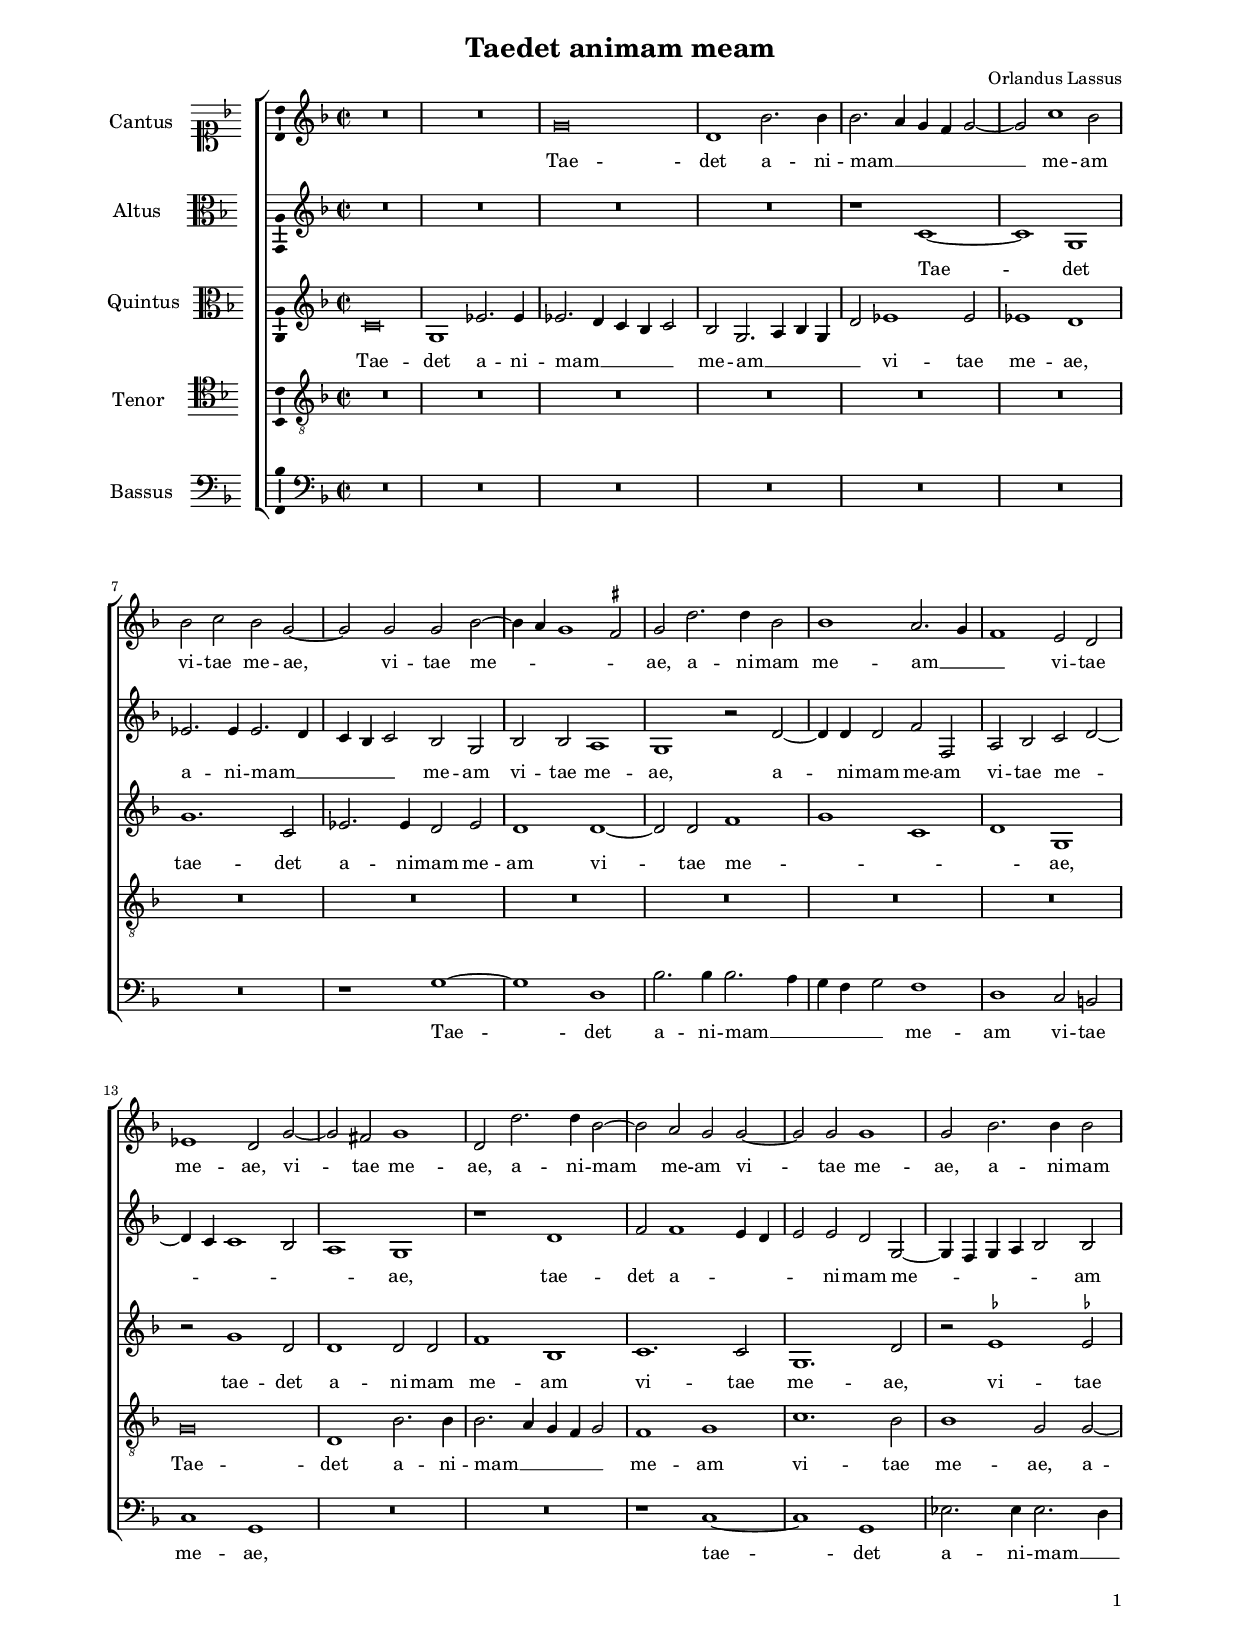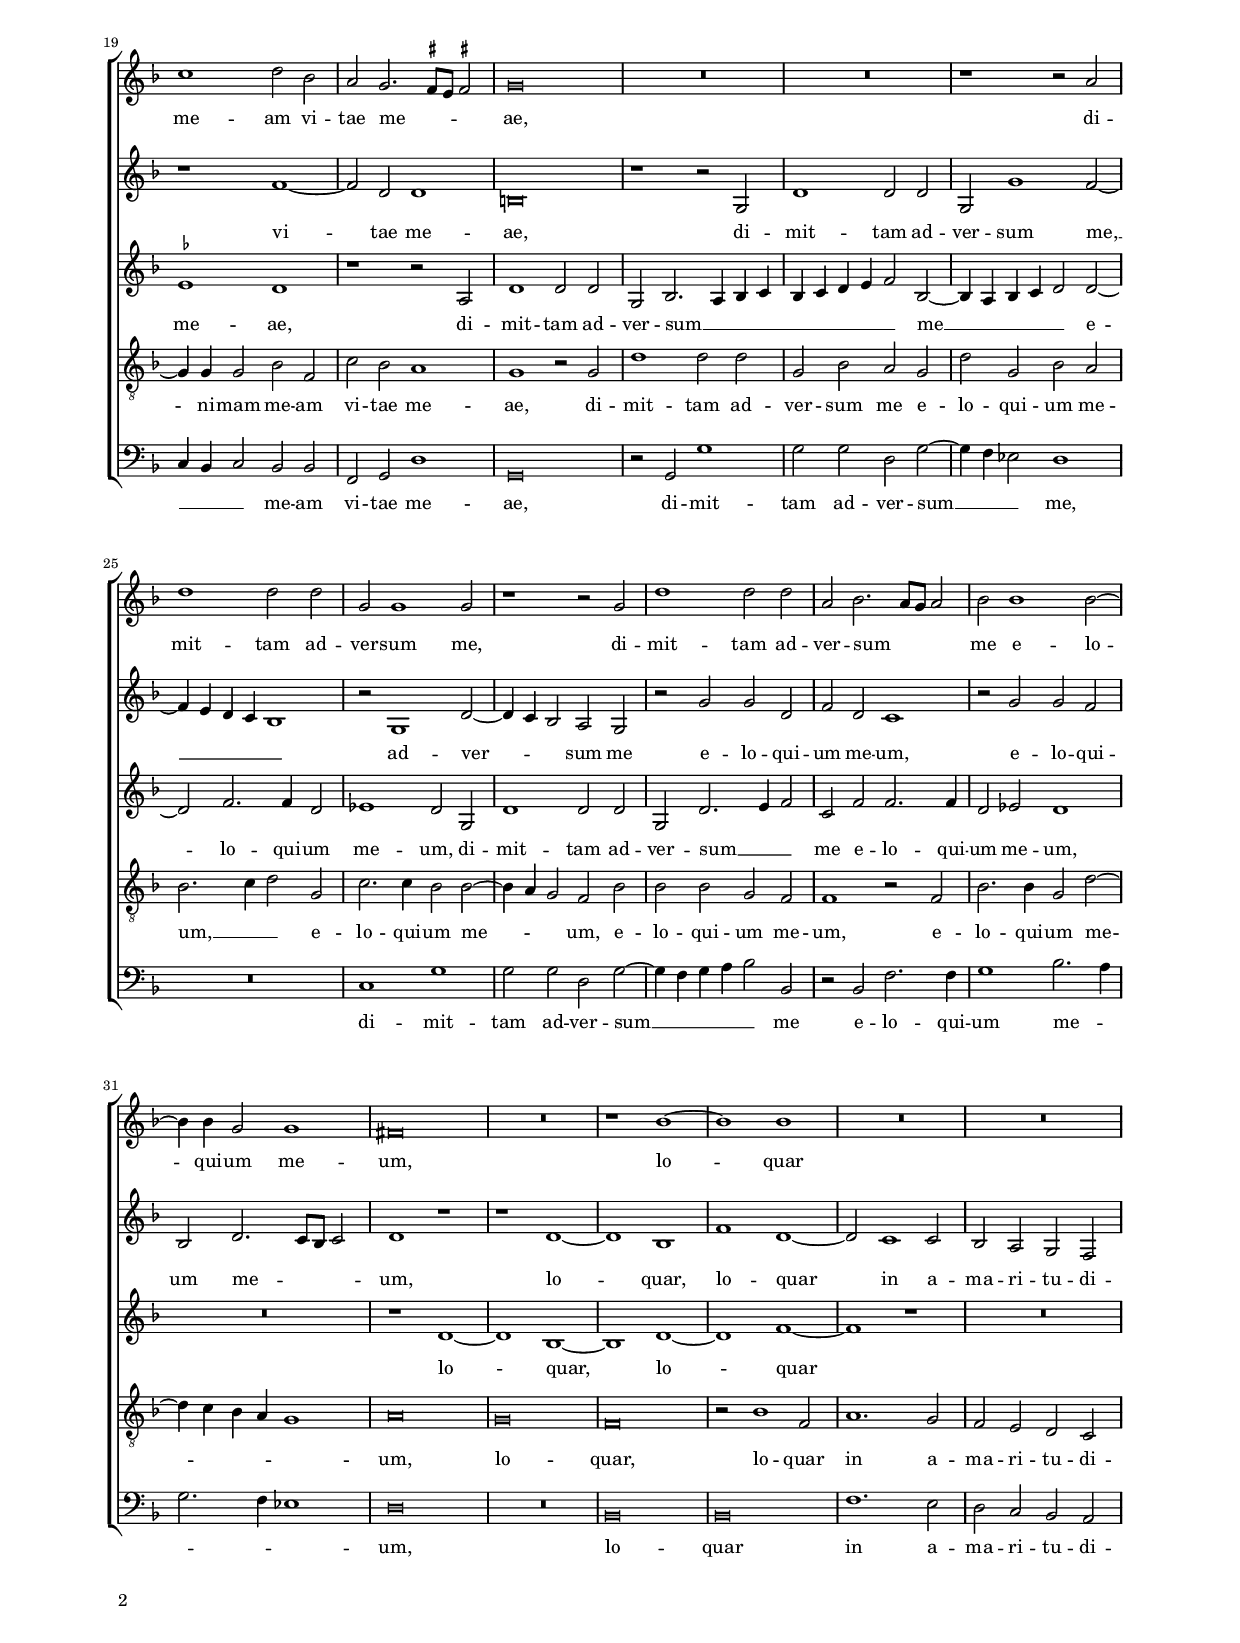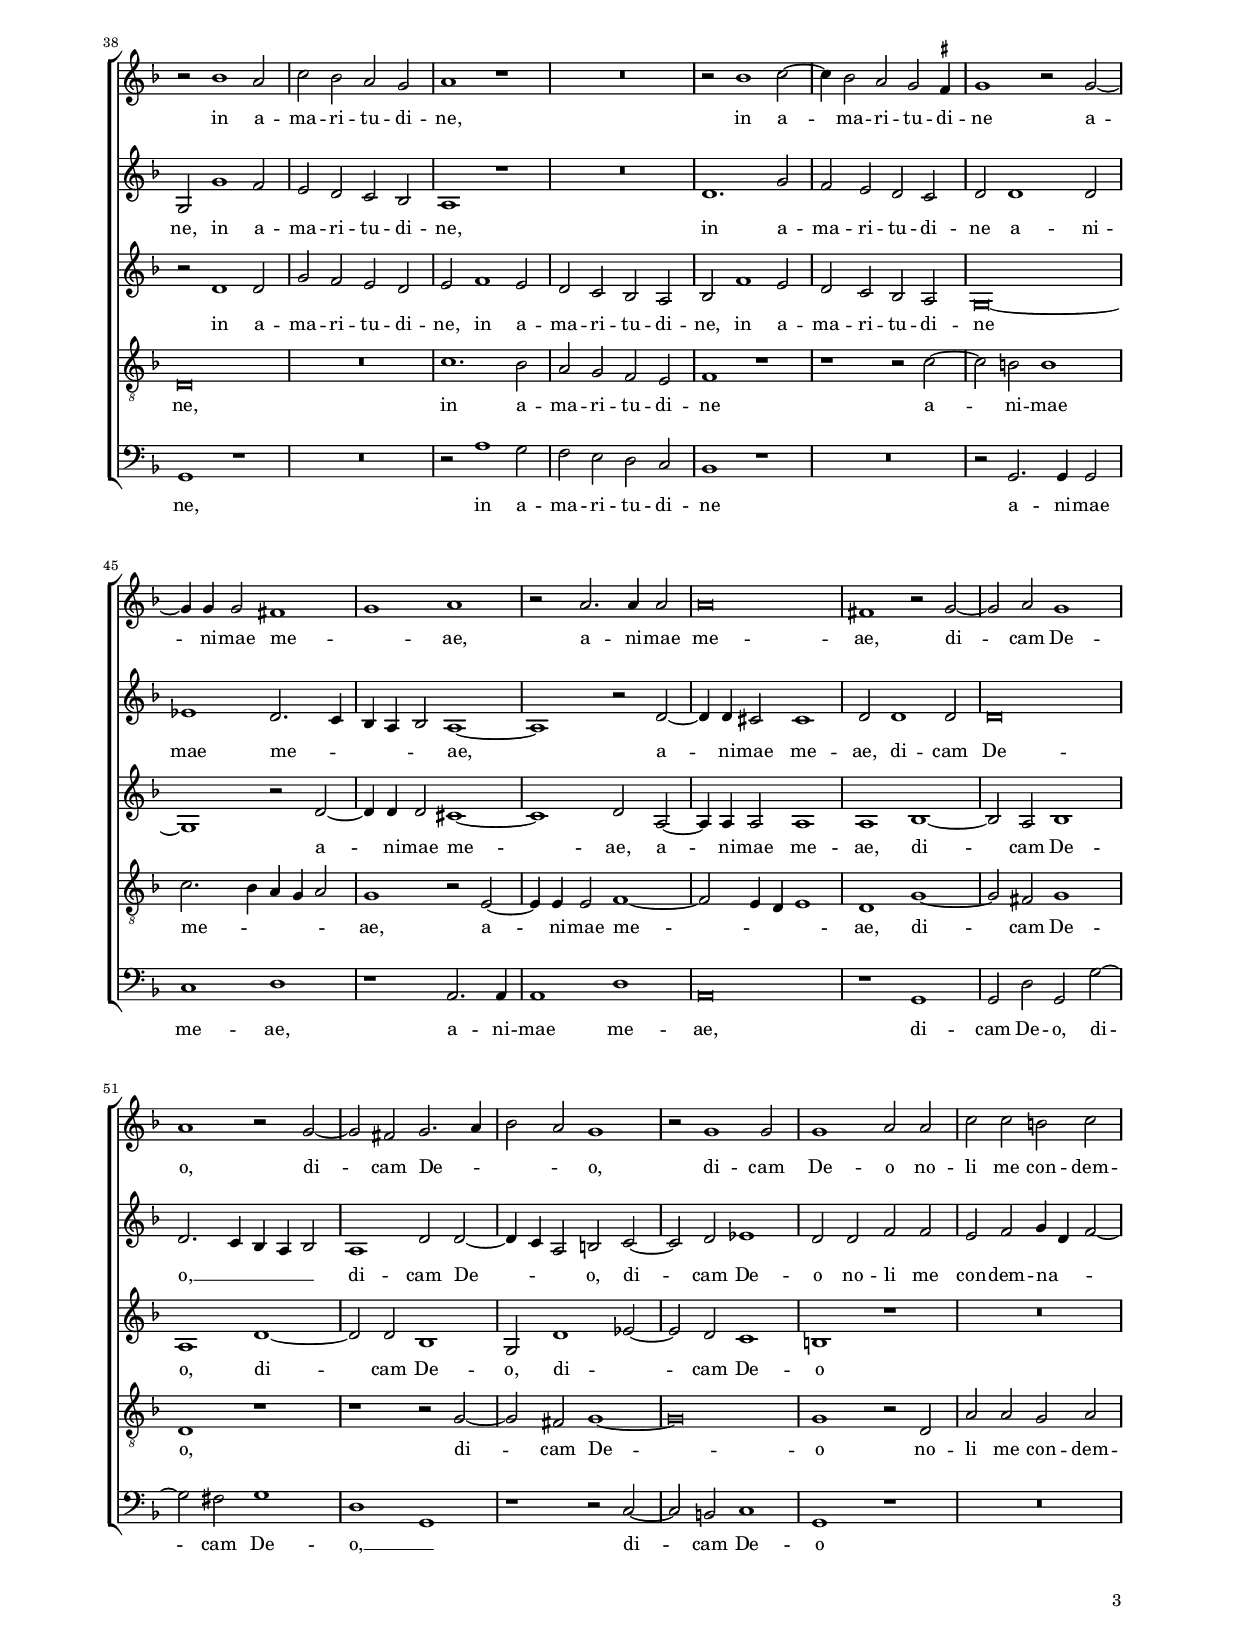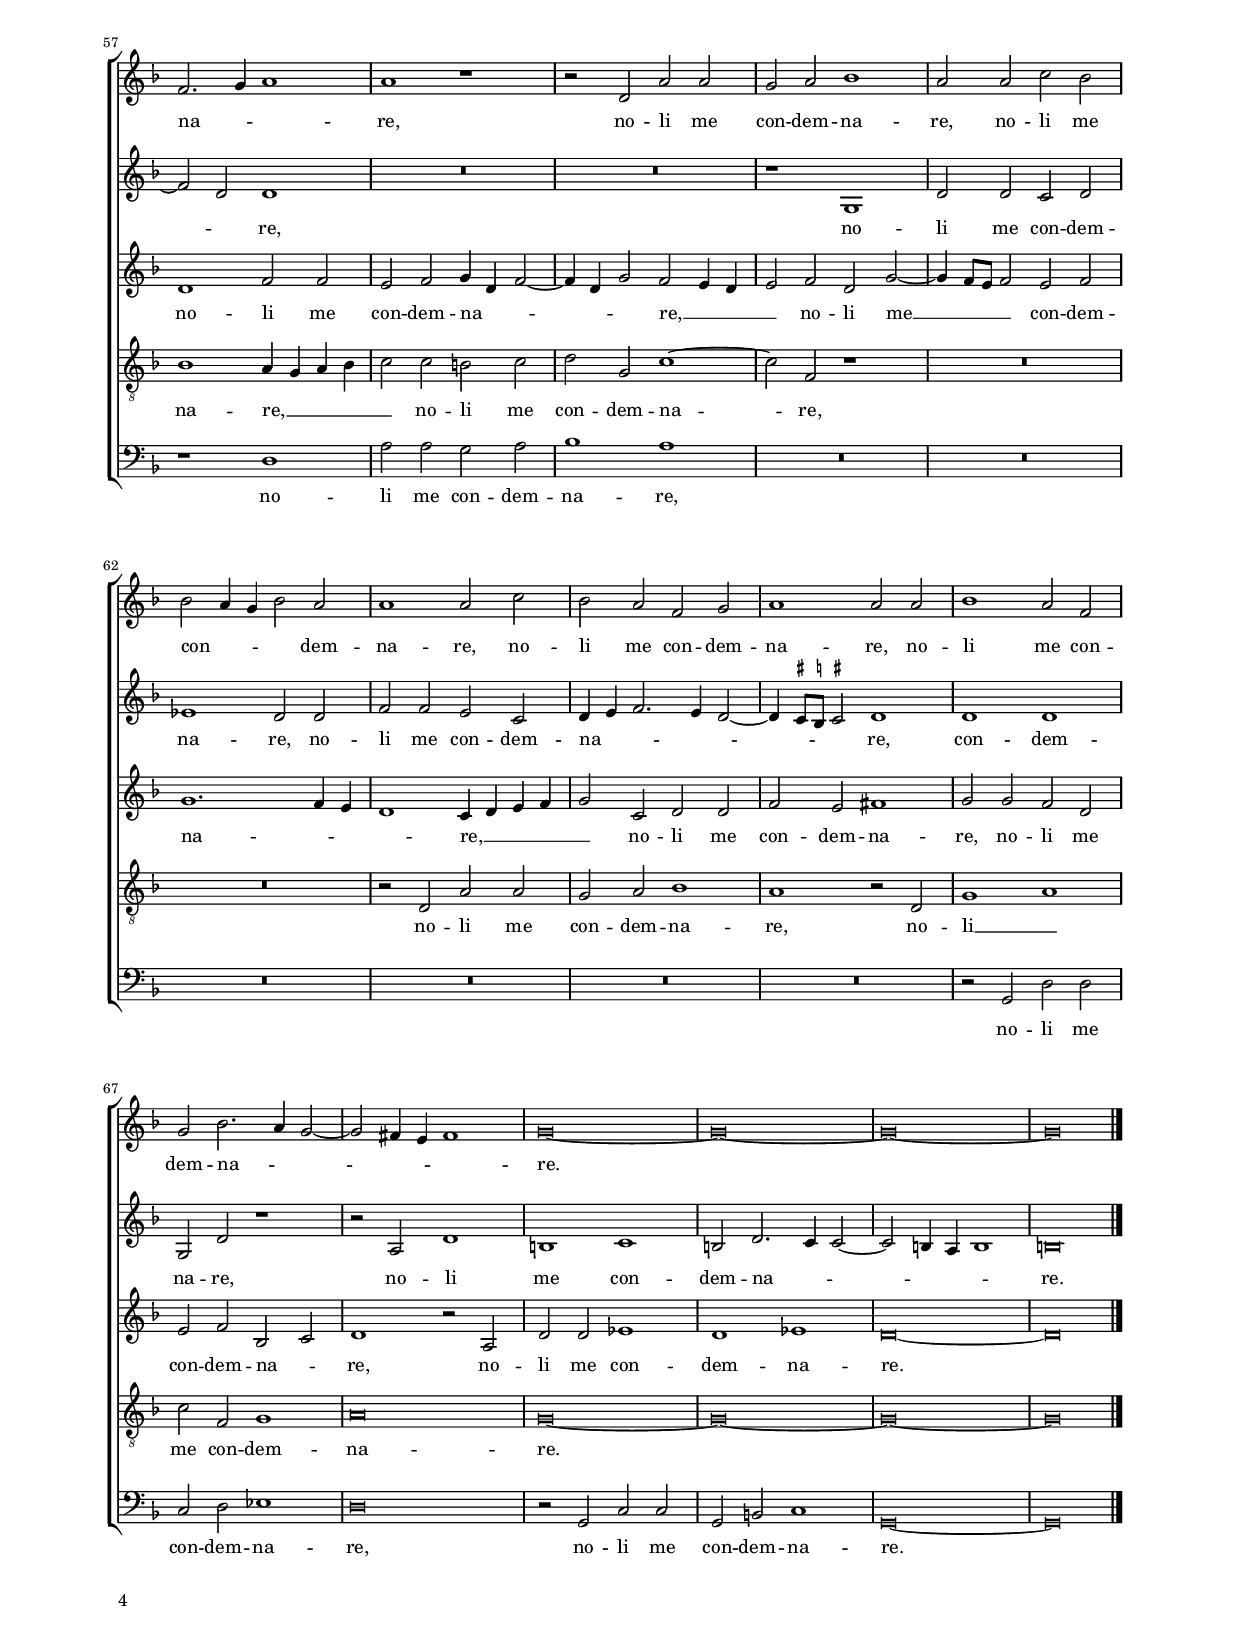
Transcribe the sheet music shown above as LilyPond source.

\header
{
  title="Taedet animam meam"
  composer="Orlandus Lassus"
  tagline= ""
}

\version "2.22.0"
\include "deutsch.ly"
#(set-global-staff-size 15)
#(ly:set-option 'point-and-click #f)

	
\paper
	{
	top-margin = 1.8 \cm
	bottom-margin = 1.2 \cm
	left-margin = 2 \cm
	right-margin = 2 \cm
	ragged-bottom = ##f
	ragged-last-bottom = ##t
	print-page-number = ##f
	system-system-spacing = #'((basic-distance . 17) (minimum-distance . 14) (padding . 7) (strechability . 150))
    oddFooterMarkup=\markup   \fill-line { "" \fromproperty #'page:page-number-string }
    evenFooterMarkup=\markup  \fill-line { \fromproperty #'page:page-number-string "" }
    last-bottom-spacing = #'((basic-distance . 12) (minimum-distance . 7) (padding . 4))
    systems-per-page = 3
    page-count = 4
	}

	
global = {
	\key f \major
	\time 2/2 \set Score.measureLength = #(ly:make-moment 2/1)
	\skip 1*2*72 \bar "|."
	}

	ficta = { \once \set suggestAccidentals = ##t }
	
	forget = #(define-music-function (music) (ly:music?) #{
		\accidentalStyle forget
		$music
		\accidentalStyle default
		#})
    
    m = \melisma
    me = \melismaEnd



incipitcantus = \markup { \score {
	{
	\set Staff.instrumentName = \markup { \fontsize #1 "Cantus" }
	\key f \major
	\clef soprano
	s4 \bar ""
	}
	\layout  {
	raggedright = ##t
	indent = 1.6 \cm
	line-width = 2.2\cm
	\context { \Staff \remove Time_signature_engraver }
	\override Staff.Clef.Y-extent = #'(0 . 0)
	}} \hspace #1 }
	
      
incipitaltus = \markup { \score {
	{
	\set Staff.instrumentName = \markup { \fontsize #1 "Altus" }
	\key f \major
	\clef alto
	s4 \bar ""
	}
	\layout  {
	raggedright = ##t
	indent = 1.6 \cm
	line-width = 2.2\cm
	\context { \Staff \remove Time_signature_engraver }
	\override Staff.Clef.Y-extent = #'(0 . 0)
	}} \hspace #1 }
      
      
incipitquintus = \markup { \score {
	{
	\set Staff.instrumentName = \markup { \fontsize #1 "Quintus" }
	\key f \major
	\clef alto
	s4 \bar ""
	}
	\layout  {
	raggedright = ##t
	indent = 1.6 \cm
	line-width = 2.2\cm
	\context { \Staff \remove Time_signature_engraver }
	\override Staff.Clef.Y-extent = #'(0 . 0)
	}} \hspace #1 }
      

incipittenor = \markup { \score {
	{
	\set Staff.instrumentName = \markup { \fontsize #1 "Tenor" }
	\key f \major
	\clef tenor
	s4 \bar ""
	}
	\layout  {
	raggedright = ##t
	indent = 1.6 \cm
	line-width = 2.2\cm
	\context { \Staff \remove Time_signature_engraver }
	\override Staff.Clef.Y-extent = #'(0 . 0)
	}} \hspace #1 }


incipitbassus = \markup { \score {
	{
	\set Staff.instrumentName = \markup { \fontsize #1 "Bassus" }
	\key f \major
	\clef bass
	s4 \bar ""
	}
	\layout  {
	raggedright = ##t
	indent = 1.6 \cm
	line-width = 2.2\cm
	\context { \Staff \remove Time_signature_engraver }
	\override Staff.Clef.Y-extent = #'(0 . 0)
	}} \hspace #1 }


cantus =  \relative c''
	{
	R\breve
	R\breve
	g\breve
	d1 b'2. b4
%5
	b2. \m a4 g f g2~ |
	g2 \me c1 b2
	b2 c b g~
	g2 g g b~
	b4 \m a g1 \ficta fis2 \me
%10
	g2 d'2. d4 b2 |
	b1 a2. \m g4
	f1 \me e2 d
	es1 d2 g~
	g2 fis g1
%15
	d2 d'2. d4 b2~ |
	b2 a g g~
	g2 g g1
	g2 b2. b4 b2
	c1 d2 b
%20
	a2 g2. \m \ficta fis8 e \ficta fis!2 \me |
	g\breve
	R\breve
	R\breve
	r1 r2 a
%25
	d1 d2 d |
	g,2 g1 g2
	r1 r2 g
	d'1 d2 d
	a2 b2. \m a8 g a2 \me
%30
	b2 b1 b2~ |
	b4 b g2 g1
	fis\breve
	R\breve
	r1 b~
%35
	b1 b |
	R\breve
	R\breve
	r2 b1 a2
	c2 b a g
%40
	a1 r |
	R\breve
	r2 b1 c2~
	c4 b2 a g \ficta fis4
	g1 r2 g~
%45
	g4 g g2 fis1 \m |
	g1 \me a
	r2 a2. a4 a2
	a\breve
	fis1 r2 g~
%50
	g2 a g1 |
	a1 r2 g~
	g2 fis g2. \m a4
	b2 a \me g1
	r2 g1 g2
%55
	g1 a2 a |
	c2 c h c
	f,2. \m g4 a1 \me
	a1 r
	r2 d, a' a
%60
	g2 a b1 |
	a2 a c b
	b2 \m a4 g b2 \me a
	a1 a2 c
	b2 a f g
%65
	a1 a2 a |
	b1 a2 f
	g2 b2. \m a4 g2~
	g2 fis4 e fis1 \me
	g\breve~
%70
	g\breve~ |
	g\breve~
	g\breve |
	}


altus = \relative c'
    {
	R\breve
	R\breve
	R\breve
	R\breve
%5
	r1 c~ |
	c1 g
	es'2. es4 es2. \m d4
	c4 b c2 \me b g
	b2 b a1
%10
	g1 r2 d'~ |
	d4 d d2 f f,
	a2 b c \m d~
	d4 c c1 b2
	a1 \me g
%15
	r1 d' |
	f2 f1 \m e4 d
	e2 \me e d g,~
	g4 \m f g a b2 \me b
	r1 f'~
%20
	f2 d d1 |
	h\breve
	r1 r2 g
	d'1 d2 d
	g,2 g'1 f2~
%25
	f4 \m e d c b1 \me |
	r2 g1 d'2~
	d4 \m c b2 \me a g
	r2 g' g d
	f2 d c1
%30
	r2 g' g f |
	b,2 d2. \m c8 b c2 \me
	d1 r
	r1 d~
	d1 b
%35
	f'1 d~ |
	d2 c1 c2
	b2 a g f
	g2 g'1 f2
	e2 d c b
%40
	a1 r |
	R\breve
	d1. g2
	f2 e d c
	d2 d1 d2
%45
	es1 d2. \m c4 |
	b4 a b2 \me a1~
	a1 r2 d~
	d4 d cis2 cis1
	d2 d1 d2
%50
	d\breve |
	d2. \m c4 b a b2 \me
	a1 d2 d~
	d4 \m c a2 \me h c~
	c2 d es1
%55
	d2 d f f |
	e2 f g4 \m d f2~
	f2 d \me d1
	R\breve
	R\breve
%60
	r1 g, |
	d'2 d c d
	es1 d2 d
	f2 f e c
	d4 \m e f2. e4 d2~
%65
	d4 \ficta cis8 \ficta h \ficta cis!2 \me d1 |
	d1 d
	g,2 d' r1
	r2 a d1
	h1 c
%70
	h2 d2. \m c4 c2~ |
	c2 h4 a h1 \me
	h\breve |
	}


quintus = \relative c'
	{
	c\breve
	g1 es'2. es4
	es2. \m d4 c b c2 \me
	b2 g2. \m a4 b g
%5
	d'2 \me es1 es2 |
	es1 d
	g1. c,2
	es2. es4 d2 es
	d1 d~
%10
	d2 d f1 \m |
	g1 c,
	d1 \me g,
	r2 g'1 d2
	d1 d2 d
%15
	f1 b, |
	c1. c2
	g1. d'2
	r2 \ficta es1 \ficta es!2
	\ficta es1 d
%20
	r1 r2 a |
	d1 d2 d
	g,2 b2. \m a4 b c
	b4 c d e f2 \me b,2~
	b4 \m a b c d2 \me d~
%25
	d2 f2. f4 d2 |
	es1 d2 g,
	d'1 d2 d
	g,2 d'2. \m e4 f2 \me
	c2 f f2. f4
%30
	d2 es d1 |
	R\breve
	r1 d~
	d1 b~
	b1 d~
%35
	d1 f~ |
	f1 r
	R\breve
	r2 d1 d2
	g2 f e d
%40
	e2 f1 e2 |
	d2 c b a
	b2 f'1 e2
	d2 c b a
	g\breve~
%45
	g1 r2 d'~ |
	d4 d d2 cis1~
	cis1 d2 a~
	a4 a a2 a1
	a1 b~
%50
	b2 a b1 |
	a1 d~
	d2 d b1
	g2 d'1 \m es2~
	es2 \me d c1
%55
	h1 r |
	R\breve
	d1 f2 f
	e2 f g4 \m d f2~
	f4 d g2 \me f2 \m e4 d
%60
	e2 \me f d g~ |
	g4 \m f8 e f2 \me e f
	g1. \m f4 e
	d1 \me c4 \m d e f
	g2 \me c, d d
%65
	f2 e fis1 |
	g2 g f d
	e2 f b, \m c \me
	d1 r2 a
	d2 d es1
%70
	d1 es |
	d\breve~
	d\breve |
	}


tenor = \relative c'
	{
	R\breve
	R\breve
	R\breve
	R\breve
%5
	R\breve
	R\breve
	R\breve
	R\breve
	R\breve
%10
	R\breve |
	R\breve
	R\breve
	g\breve
	d1 b'2. b4
%15
	b2. \m a4 g f g2 \me |
	f1 g
	c1. b2
	b1 g2 g~
	g4 g g2 b f
%20
	c'2 b a1 |
	g1 r2 g
	d'1 d2 d
	g,2 b a g
	d'2 g, b a
%25
	b2. \m c4 d2 \me g, |
	c2. c4 b2 b~
	b4 \m a g2 \me f b
	b2 b g f
	f1 r2 f
%30
	b2. b4 g2 d'~ |
	d4 \m c b a g1 \me
	a\breve
	g\breve
	f\breve
%35
	r2 b1 f2 |
	a1. g2
	f2 e d c
	d\breve
	R\breve
%40
	c'1. b2 |
	a2 g f e
	f1 r
	r1 r2 c'~
	c2 h h1
%45
	c2. \m b4 a g a2 \me |
	g1 r2 e~
	e4 e e2 f1~
	f2 \m e4 d e1 \me
	d1 g~
%50
	g2 fis g1 |
	d1 r
	r1 r2 g~
	g2 fis g1~
	g\breve
%55
	g1 r2 d |
	a'2 a g a
	b1 a4 \m g a b
	c2 \me c h c
	d2 g, c1~
%60
	c2 f, r1 |
	R\breve
	R\breve
	r2 d a' a
	g2 a b1
%65
	a1 r2 d, |
	g1 \m a \me
	c2 f, g1
	a\breve
	g\breve~
%70
	g\breve~ |
	g\breve~
	g\breve |
	}


bassus = \relative c
	{
	R\breve
	R\breve
	R\breve
	R\breve
%5
	R\breve |
	R\breve
	R\breve
	r1 g'~
	g1 d
%10
	b'2. b4 b2. \m a4 |
	g4 f g2 \me f1
	d1 c2 h
	c1 g
	R\breve
%15
	R\breve |
	r1 c~
	c1 g
	es'2. es4 es2. \m d4
	c4 b c2 \me b b
%20
	f2 g d'1 |
	g,\breve
	r2 g g'1
	g2 g d g~
	g4 \m f es2 \me d1
%25
	R\breve |
	c1 g'
	g2 g d g~
	g4 \m f g a b2 \me b,
	r2 b f'2. f4
%30
	g1 b2. \m a4 |
	g2. f4 es1 \me
	d\breve
	R\breve
	b\breve
%35
	b\breve |
	f'1. e2
	d2 c b a
	g1 r
	R\breve
%40
	r2 a'1 g2 |
	f2 e d c
	b1 r
	R\breve
	r2 g2. g4 g2
%45
	c1 d |
	r1 a2. a4
	a1 d
	a\breve
	r1 g
%50
	g2 d' g, g'~
	g2 fis g1
	d1 \m g, \me
	r1 r2 c~
	c2 h c1
%55
	g1 r |
	R\breve
	r1 d'
	a'2 a g a
	b1 a
%60
	R\breve |
	R\breve
	R\breve
	R\breve
	R\breve
%65
	R\breve |
	r2 g, d' d
	c2 d es1
	d\breve
	r2 g, c c
%70
	g2 h c1 |
	g\breve~
	g\breve |
	}

lyricscantus = \lyricmode {
	Tae -- det a -- ni -- mam __ me -- am vi -- tae me -- ae,
	vi -- tae me -- ae,
	a -- ni -- mam me -- am __ vi -- tae me -- ae,
	vi -- tae me -- ae,
	a -- ni -- mam me -- am vi -- tae me -- ae,
	a -- ni -- mam me -- am vi -- tae me -- ae,
	di -- mit -- tam ad -- ver -- sum me,
	di -- mit -- tam ad -- ver -- sum me e -- lo -- qui -- um me -- um,
	lo -- quar in a -- ma -- ri -- tu -- di -- ne,
	in a -- ma -- ri -- tu -- di -- ne a -- ni -- mae me -- ae,
	a -- ni -- mae me -- ae,
	di -- cam De -- o,
	di -- cam De -- o,
	di -- cam De -- o
	no -- li me con -- dem -- na -- re,
	no -- li me con -- dem -- na -- re,
	no -- li me con -- dem -- na -- re,
	no -- li me con -- dem -- na -- re,
	no -- li me con -- dem -- na -- re.
	}


lyricsaltus = \lyricmode {
	Tae -- det a -- ni -- mam __ me -- am vi -- tae me -- ae,
	a -- ni -- mam me -- am vi -- tae me -- ae,
	tae -- det a -- ni -- mam me -- am vi -- tae me -- ae,
	di -- mit -- tam ad -- ver -- sum me, __
	ad -- ver -- sum me e -- lo -- qui -- um me -- um,
	e -- lo -- qui -- um me -- um,
	lo -- quar,
	lo -- quar in a -- ma -- ri -- tu -- di -- ne,
	in a -- ma -- ri -- tu -- di -- ne,
	in a -- ma -- ri -- tu -- di -- ne a -- ni -- mae me -- ae,
	a -- ni -- mae me -- ae,
	di -- cam De -- o, __
	di -- cam De -- o,
	di -- cam De -- o
	no -- li me con -- dem -- na -- re,
	no -- li me con -- dem -- na -- re,
	no -- li me con -- dem -- na -- re,
	con -- dem -- na -- re,
	no -- li me con -- dem -- na -- re.
	}


lyricsquintus = \lyricmode {
	Tae -- det a -- ni -- mam __ me -- am __ vi -- tae me -- ae,
	tae -- det a -- ni -- mam me -- am vi -- tae me -- ae,
	tae -- det a -- ni -- mam me -- am vi -- tae me -- ae,
	vi -- tae me -- ae,
	di -- mit -- tam ad -- ver -- sum __ me __ e -- lo -- qui -- um me -- um,
	di -- mit -- tam ad -- ver -- sum __ me e -- lo -- qui -- um me -- um,
	lo -- quar,
	lo -- quar in a -- ma -- ri -- tu -- di -- ne,
	in a -- ma -- ri -- tu -- di -- ne,
	in a -- ma -- ri -- tu -- di -- ne a -- ni -- mae me -- ae,
	a -- ni -- mae me -- ae,
	di -- cam De -- o,
	di -- cam De -- o,
	di -- cam De -- o
	no -- li me con -- dem -- na -- re, __
	no -- li me __ con -- dem -- na -- re, __
	no -- li me con -- dem -- na -- re,
	no -- li me con -- dem -- na -- re,
	no -- li me con -- dem -- na -- re.
	}


lyricstenor = \lyricmode {
	Tae -- det a -- ni -- mam __ me -- am vi -- tae me -- ae,
	a -- ni -- mam me -- am vi -- tae me -- ae,
	di -- mit -- tam ad -- ver -- sum me e -- lo -- qui -- um me -- um, __
	e -- lo -- qui -- um me -- um,
	e -- lo -- qui -- um me -- um,
	e -- lo -- qui -- um me -- um,
	lo -- quar,
	lo -- quar in a -- ma -- ri -- tu -- di -- ne,
	in a -- ma -- ri -- tu -- di -- ne a -- ni -- mae me -- ae,
	a -- ni -- mae me -- ae,
	di -- cam De -- o,
	di -- cam De -- o
	no -- li me con -- dem -- na -- re, __
	no -- li me con -- dem -- na -- re,
	no -- li me con -- dem -- na -- re,
	no -- li __ me con -- dem -- na -- re.
	}


lyricsbassus = \lyricmode {
	Tae -- det a -- ni -- mam __ me -- am vi -- tae me -- ae,
	tae -- det a -- ni -- mam __ me -- am vi -- tae me -- ae,
	di -- mit -- tam ad -- ver -- sum __ me,
	di -- mit -- tam ad -- ver -- sum __ me e -- lo -- qui -- um me -- um,
	lo -- quar in a -- ma -- ri -- tu -- di -- ne,
	in a -- ma -- ri -- tu -- di -- ne a -- ni -- mae me -- ae,
	a -- ni -- mae me -- ae,
	di -- cam De -- o,
	di -- cam De -- o, __
	di -- cam De -- o
	no -- li me con -- dem -- na -- re,
	no -- li me con -- dem -- na -- re,
	no -- li me con -- dem -- na -- re.
	}


\score
{  
	\new ChoirStaff \with { \override StaffGrouper.staff-staff-spacing.basic-distance = #12 }
	<<

	\new Staff << \global
	\new Voice="v1" {
		\set Staff.instrumentName=\incipitcantus
		\set Staff.midiInstrument = "reed organ"
		\clef violin
		\cantus }
	\new Lyrics \lyricsto "v1" {\lyricscantus }
	>>


	\new Staff << \global
	\new Voice="v2" {
		\set Staff.instrumentName=\incipitaltus
		\set Staff.midiInstrument = "reed organ"
		\clef violin 
		\altus}
	\new Lyrics \lyricsto "v2" {\lyricsaltus }
	>>


	\new Staff << \global
	\new Voice="v5" {
		\set Staff.instrumentName=\incipitquintus
		\set Staff.midiInstrument = "reed organ"
		\clef violin
		\quintus}
	\new Lyrics \lyricsto "v5" {\lyricsquintus }
	>>


	\new Staff << \global
	\new Voice="v3" {
		\set Staff.instrumentName=\incipittenor
		\set Staff.midiInstrument = "reed organ"
		\clef "G_8"
		\tenor }
	\new Lyrics \lyricsto "v3" {\lyricstenor }
	>>


	\new Staff << \global
	\new Voice="v4" {
		\set Staff.instrumentName=\incipitbassus
		\set Staff.midiInstrument = "reed organ"
		\clef bass 
		\bassus }
	\new Lyrics \lyricsto "v4" {\lyricsbassus}
	>>

	>>

	\layout
	{
	indent = 2.5\cm
	\context { \Lyrics \override VerticalAxisGroup.nonstaff-relatedstaff-spacing.padding = #1.4 }
%	\context { \Lyrics \override LyricText.font-size = #1 }
	\context { \Staff \override TimeSignature.break-visibility = #end-of-line-invisible }
	\context { \Staff \consists "Ambitus_engraver" }
%   \context { \Staff \consists "Custos_engraver" }
%   \context { \Staff \override Custos.style = #'mensural }
%	\context { \Voice \override Slur.transparent = ##t }
	\context { \Score \override BarNumber.padding = #2 }
	\context { \Voice \override NoteHead.style = #'baroque }
	}
	
\midi
	{
    	\tempo 2 = 90
	}
	
}


% EOF
